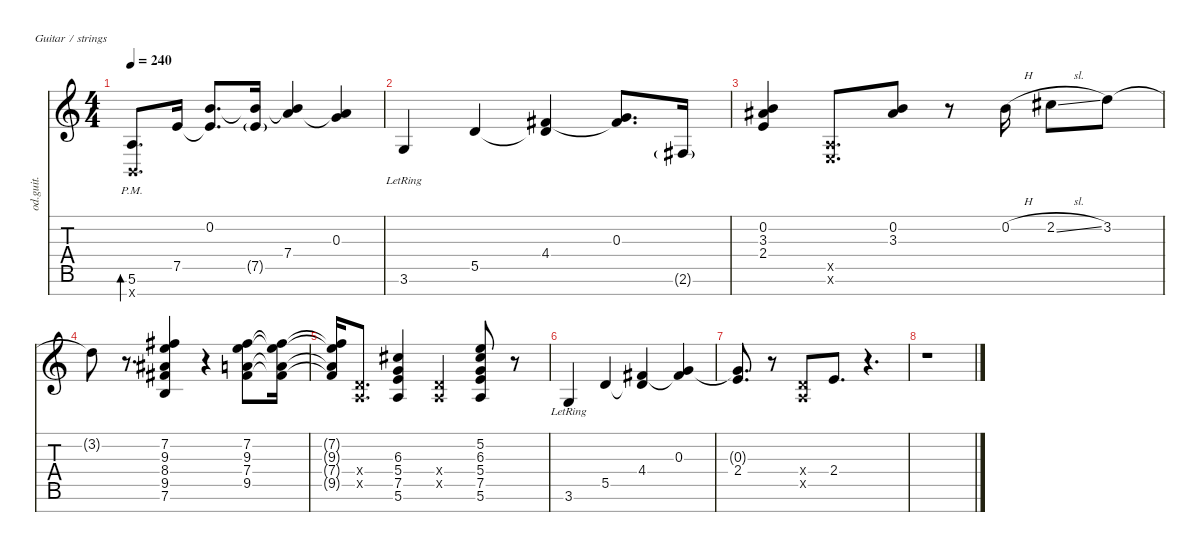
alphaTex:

\defaultSystemsLayout 4
\hideDynamics
\bracketExtendMode nobrackets
\track ("Lead Guitar" "od.guit.") {instrument overdrivenguitar}
\staff {score tabs}
\tuning (E4 B3 G3 D3 A2 E2 B1)
\ts (4 4)
\tempo 240
\clef g2
\ks c
(5.6{pm} 0.7{x}).8{d bd 60 dy mf beam Up} 7.5.16{beam Up} (0.2 7.5{t}).8{d beam Up} (0.2{t} 7.5{g}).16{beam Up} (0.2{t} 7.4).4{beam Up} (0.3 7.4{t}).4{beam Up} |
3.6{lr}.4{beam Up} 5.5.4{beam Up} (4.4{acc #} 5.5{t}).4{beam Up} (0.3 4.4{t acc #}).8{d beam Up} 2.6{g acc #}.16{dy f beam Up} |
(0.2 3.3{acc #} 2.4).4{dy mf beam Up} (0.5{x} 0.6{x}).8{d beam Up} (0.2 3.3{acc #}).8{beam Up} r.8{beam Down} 0.2{h}.16{beam Down} 2.2{sl acc #}.8{beam Down} 3.2.8{beam Down} |
3.2{t}.8{beam Down} r.8{d beam Down} (7.2{acc #} 9.3 8.4{acc #} 9.5{acc #} 7.6).4{beam Up} r.4{beam Down} (7.2{acc #} 9.3 7.4 9.5{acc #}).8{beam Down} (7.2{t acc #} 9.3{t} 7.4{t} 9.5{t acc #}).16{beam Down} |
(7.2{t acc #} 9.3{t} 7.4{t} 9.5{t acc #}).16{beam Up} (0.4{x} 0.5{x}).8{d beam Up} (6.3{acc #} 5.4 7.5 5.6).4{beam Up} (0.4{x} 0.5{x}).4{beam Up} (5.2 6.3{acc #} 5.4 7.5 5.6).8{beam Up} r.8{beam Down} |
3.6{lr}.4{beam Up} 5.5.4{beam Up} (4.4{acc #} 5.5{t}).4{beam Up} (0.3 4.4{t acc #}).4{beam Up} |
(0.3{t} 2.4).8{d beam Up} r.8{beam Down} (0.4{x} 0.5{x}).8{beam Up} 2.4.8{d beam Up} r.4{d beam Down} |
r.1{beam Down}
